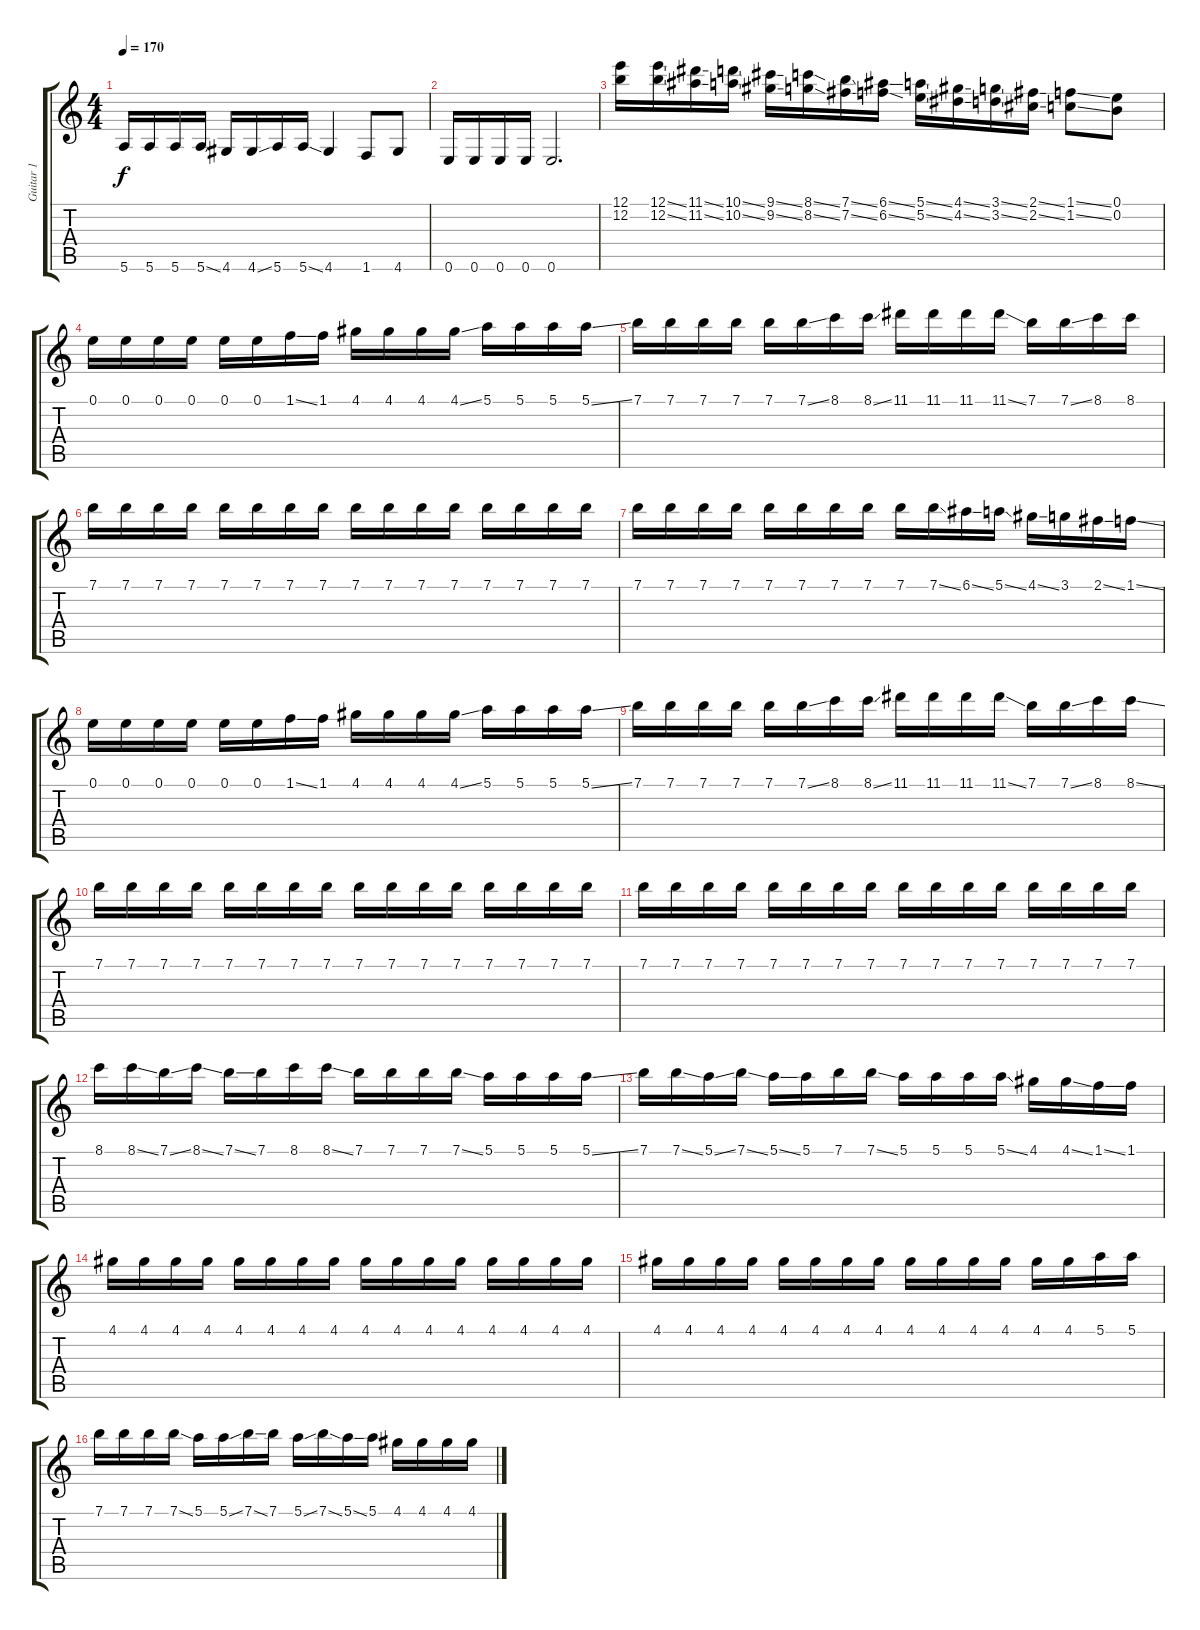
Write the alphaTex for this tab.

\track ("Guitar 1" "Guitar 1") {instrument acousticguitarnylon}
\staff {score tabs}
\tuning (E4 B3 G3 D3 A2 E2) {hide}
\ts (4 4)
\tempo 170
\clef g2
\ks c
5.6.16{dy f} 5.6.16 5.6.16 5.6{ss}.16 4.6.16 4.6{ss}.16 5.6.16 5.6{ss}.16 4.6.4 1.6.8 4.6.8 |
0.6.16 0.6.16 0.6.16 0.6.16 0.6.2{d} |
(12.1 12.2).16 (12.1{ss} 12.2{ss}).16 (11.1{ss} 11.2{ss}).16 (10.1{ss} 10.2{ss}).16 (9.1{ss} 9.2{ss}).16 (8.1{ss} 8.2{ss}).16 (7.1{ss} 7.2{ss}).16 (6.1{ss} 6.2{ss}).16 (5.1{ss} 5.2{ss}).16 (4.1{ss} 4.2{ss}).16 (3.1{ss} 3.2{ss}).16 (2.1{ss} 2.2{ss}).16 (1.1{ss} 1.2{ss}).8 (0.1 0.2).8 |
0.1.16 0.1.16 0.1.16 0.1.16 0.1.16 0.1.16 1.1{ss}.16 1.1.16 4.1.16 4.1.16 4.1.16 4.1{ss}.16 5.1.16 5.1.16 5.1.16 5.1{ss}.16 |
7.1.16 7.1.16 7.1.16 7.1.16 7.1.16 7.1{ss}.16 8.1.16 8.1{ss}.16 11.1.16 11.1.16 11.1.16 11.1{ss}.16 7.1.16 7.1{ss}.16 8.1.16 8.1.16 |
7.1.16 7.1.16 7.1.16 7.1.16 7.1.16 7.1.16 7.1.16 7.1.16 7.1.16 7.1.16 7.1.16 7.1.16 7.1.16 7.1.16 7.1.16 7.1.16 |
7.1.16 7.1.16 7.1.16 7.1.16 7.1.16 7.1.16 7.1.16 7.1.16 7.1.16 7.1{ss}.16 6.1{ss}.16 5.1{ss}.16 4.1{ss}.16 3.1.16 2.1{ss}.16 1.1{ss}.16 |
0.1.16 0.1.16 0.1.16 0.1.16 0.1.16 0.1.16 1.1{ss}.16 1.1.16 4.1.16 4.1.16 4.1.16 4.1{ss}.16 5.1.16 5.1.16 5.1.16 5.1{ss}.16 |
7.1.16 7.1.16 7.1.16 7.1.16 7.1.16 7.1{ss}.16 8.1.16 8.1{ss}.16 11.1.16 11.1.16 11.1.16 11.1{ss}.16 7.1.16 7.1{ss}.16 8.1.16 8.1{ss}.16 |
7.1.16 7.1.16 7.1.16 7.1.16 7.1.16 7.1.16 7.1.16 7.1.16 7.1.16 7.1.16 7.1.16 7.1.16 7.1.16 7.1.16 7.1.16 7.1.16 |
7.1.16 7.1.16 7.1.16 7.1.16 7.1.16 7.1.16 7.1.16 7.1.16 7.1.16 7.1.16 7.1.16 7.1.16 7.1.16 7.1.16 7.1.16 7.1.16 |
8.1.16 8.1{ss}.16 7.1{ss}.16 8.1{ss}.16 7.1{ss}.16 7.1.16 8.1.16 8.1{ss}.16 7.1.16 7.1.16 7.1.16 7.1{ss}.16 5.1.16 5.1.16 5.1.16 5.1{ss}.16 |
7.1.16 7.1{ss}.16 5.1{ss}.16 7.1{ss}.16 5.1{ss}.16 5.1.16 7.1.16 7.1{ss}.16 5.1.16 5.1.16 5.1.16 5.1{ss}.16 4.1.16 4.1{ss}.16 1.1{ss}.16 1.1.16 |
4.1.16 4.1.16 4.1.16 4.1.16 4.1.16 4.1.16 4.1.16 4.1.16 4.1.16 4.1.16 4.1.16 4.1.16 4.1.16 4.1.16 4.1.16 4.1.16 |
4.1.16 4.1.16 4.1.16 4.1.16 4.1.16 4.1.16 4.1.16 4.1.16 4.1.16 4.1.16 4.1.16 4.1.16 4.1.16 4.1.16 5.1.16 5.1.16 |
7.1.16 7.1.16 7.1.16 7.1{ss}.16 5.1.16 5.1{ss}.16 7.1{ss}.16 7.1.16 5.1{ss}.16 7.1{ss}.16 5.1{ss}.16 5.1.16 4.1.16 4.1.16 4.1.16 4.1{ss}.16
